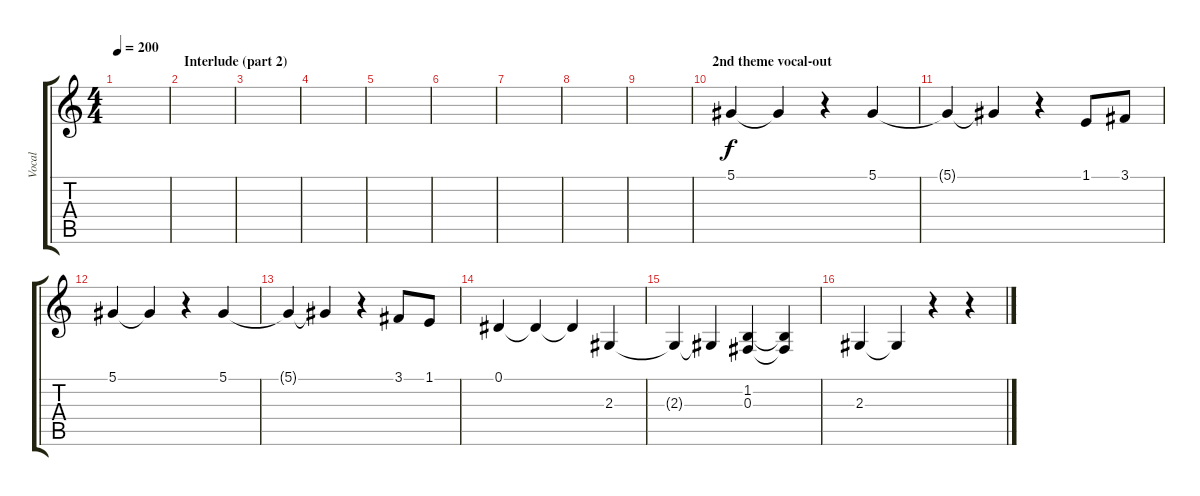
\track ("Vocal" "Vocal") {instrument tenorsax}
\staff {score tabs}
\tuning (Eb4 Bb3 Gb3 Db3 Ab2 Eb2) {hide}
\ts (4 4)
\tempo 200
\clef g2
\ks c
|
\section ("" "Interlude (part 2)")
|
|
|
|
|
|
|
|
\section ("" "2nd theme vocal-out")
5.1.4 5.1{t}.4 r.4 5.1.4 |
5.1{t}.4 5.1{t}.4 r.4 1.1.8 3.1.8 |
5.1.4 5.1{t}.4 r.4 5.1.4 |
5.1{t}.4 5.1{t}.4 r.4 3.1.8 1.1.8 |
0.1.4 0.1{t}.4 0.1{t}.4 2.3.4 |
2.3{t}.4 2.3{t}.4 (1.2 0.3).4 (1.2{t} 0.3{t}).4 |
2.3.4 2.3{t}.4 r.4 r.4
